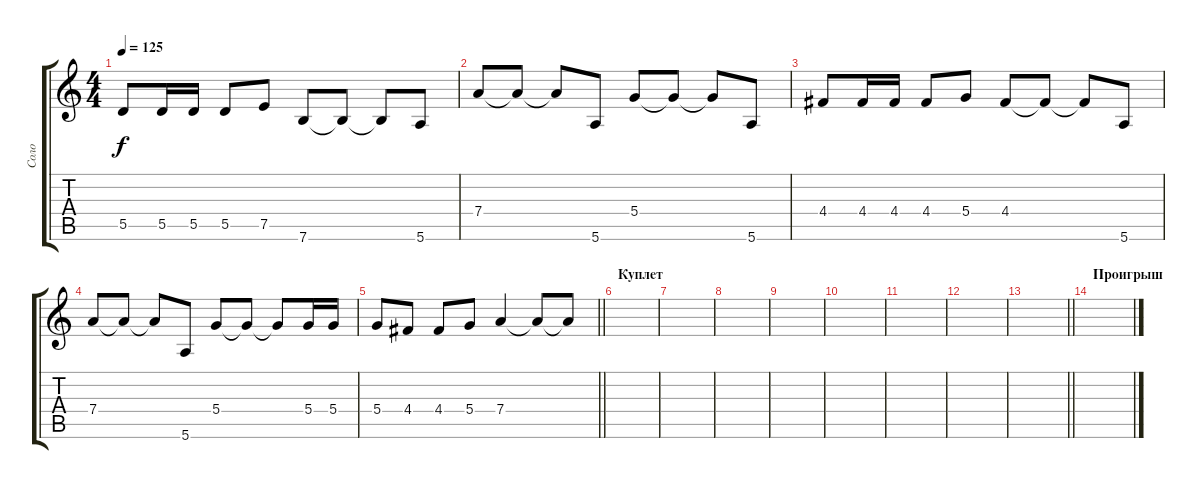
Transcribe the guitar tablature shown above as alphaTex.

\track ("Соло" "Соло") {instrument overdrivenguitar}
\staff {score tabs}
\tuning (E4 B3 G3 D3 A2 E2) {hide}
\ts (4 4)
\tempo 125
\clef g2
\ks c
5.5.8{dy f} 5.5.16 5.5.16 5.5.8 7.5.8 7.6.8 7.6{t}.8 7.6{t}.8 5.6.8 |
7.4.8 7.4{t}.8 7.4{t}.8 5.6.8 5.4.8 5.4{t}.8 5.4{t}.8 5.6.8 |
4.4.8 4.4.16 4.4.16 4.4.8 5.4.8 4.4.8 4.4{t}.8 4.4{t}.8 5.6.8 |
7.4.8 7.4{t}.8 7.4{t}.8 5.6.8 5.4.8 5.4{t}.8 5.4{t}.8 5.4.16 5.4.16 |
\barLineRight lightlight
5.4.8 4.4.8 4.4.8 5.4.8 7.4.4 7.4{t}.8 7.4{t}.8 |
\section ("" "Куплет")
|
|
|
|
|
|
|
\barLineRight lightlight
|
\section ("" "Проигрыш")
